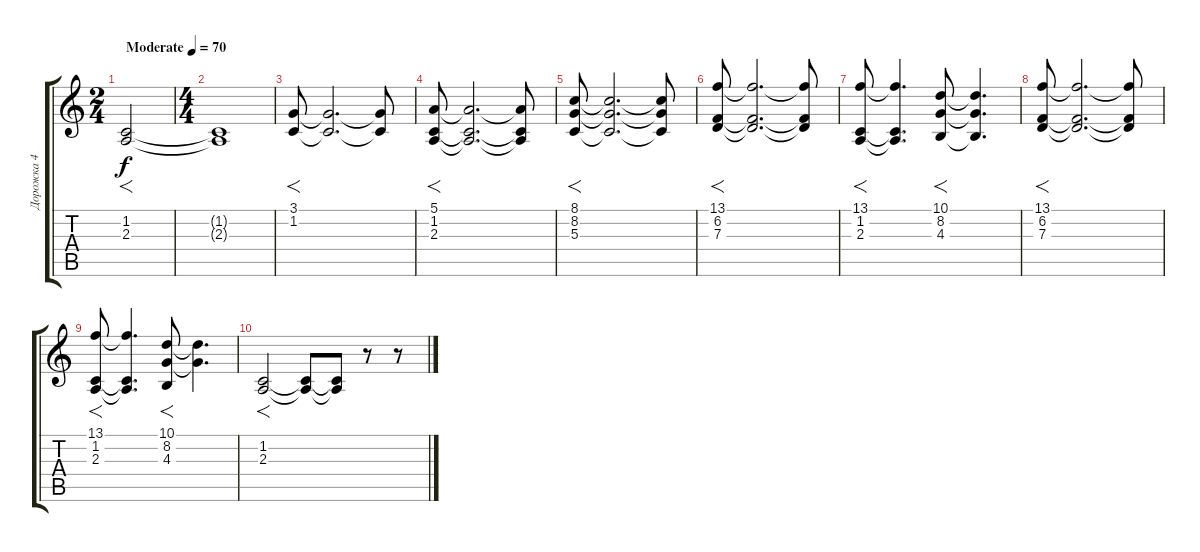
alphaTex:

\track ("Дорожка 4" "Дорожка 4") {instrument fx7echoes}
\staff {score tabs}
\tuning (E4 B3 G3 D3 A2 E2) {hide}
\ts (2 4)
\tempo (70 "Moderate")
\clef g2
\ks c
(1.2 2.3).2{f dy f instrument fx7echoes} |
\ts (4 4)
(1.2{t} 2.3{t}).1 |
(3.1 1.2).8{f} (3.1{t} 1.2{t}).2{d} (3.1{t} 1.2{t}).8 |
(5.1 1.2 2.3).8{f} (5.1{t} 1.2{t} 2.3{t}).2{d} (5.1{t} 1.2{t} 2.3{t}).8 |
(8.1 8.2 5.3).8{f} (8.1{t} 8.2{t} 5.3{t}).2{d} (8.1{t} 8.2{t} 5.3{t}).8 |
(13.1 6.2 7.3).8{f} (13.1{t} 6.2{t} 7.3{t}).2{d} (13.1{t} 6.2{t} 7.3{t}).8 |
(13.1 1.2 2.3).8{f} (13.1{t} 1.2{t} 2.3{t}).4{d} (10.1 8.2 4.3).8{f} (10.1{t} 8.2{t} 4.3{t}).4{d} |
(13.1 6.2 7.3).8{f} (13.1{t} 6.2{t} 7.3{t}).2{d} (13.1{t} 6.2{t} 7.3{t}).8 |
(13.1 1.2 2.3).8{f} (13.1{t} 1.2{t} 2.3{t}).4{d} (10.1 8.2 4.3).8{f} (10.1{t} 8.2{t}).4{d} |
(1.2 2.3).2{f} (1.2{t} 2.3{t}).8 (1.2{t} 2.3{t}).8 r.8 r.8
